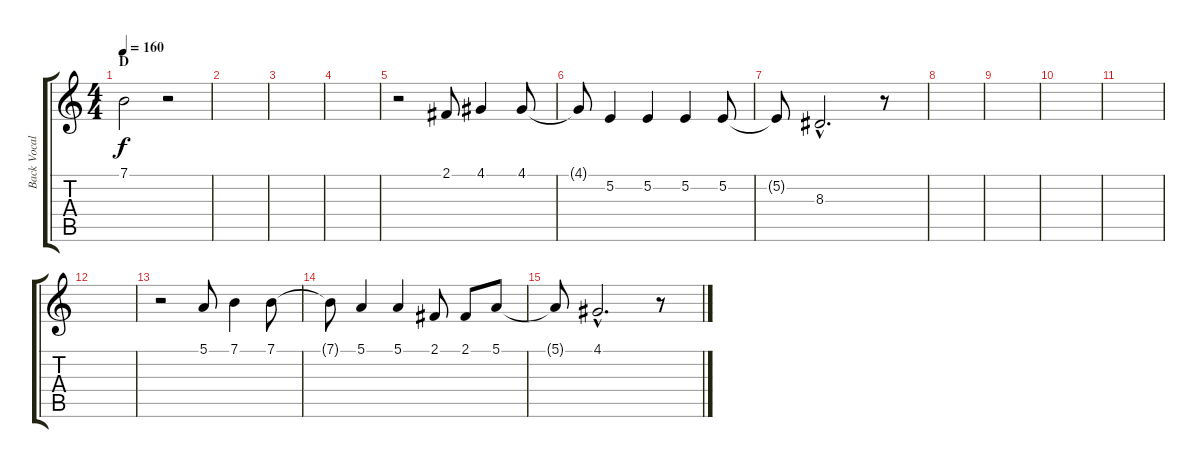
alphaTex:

\track ("Back Vocals" "Back Vocal") {instrument lead6voice}
\staff {score tabs}
\tuning (E4 B3 G3 D3 A2 D2) {hide}
\ts (4 4)
\section ("" "D")
\tempo 160
\clef g2
\ks c
7.1{t}.2{dy f} r.2 |
|
|
|
r.2 2.1.8 4.1.4 4.1.8 |
4.1{t}.8 5.2.4 5.2.4 5.2.4 5.2.8 |
5.2{t}.8 8.3{hac}.2{d} r.8 |
|
|
|
|
|
r.2 5.1.8 7.1.4 7.1.8 |
7.1{t}.8 5.1.4 5.1.4 2.1.8 2.1.8 5.1.8 |
5.1{t}.8 4.1{hac}.2{d} r.8
